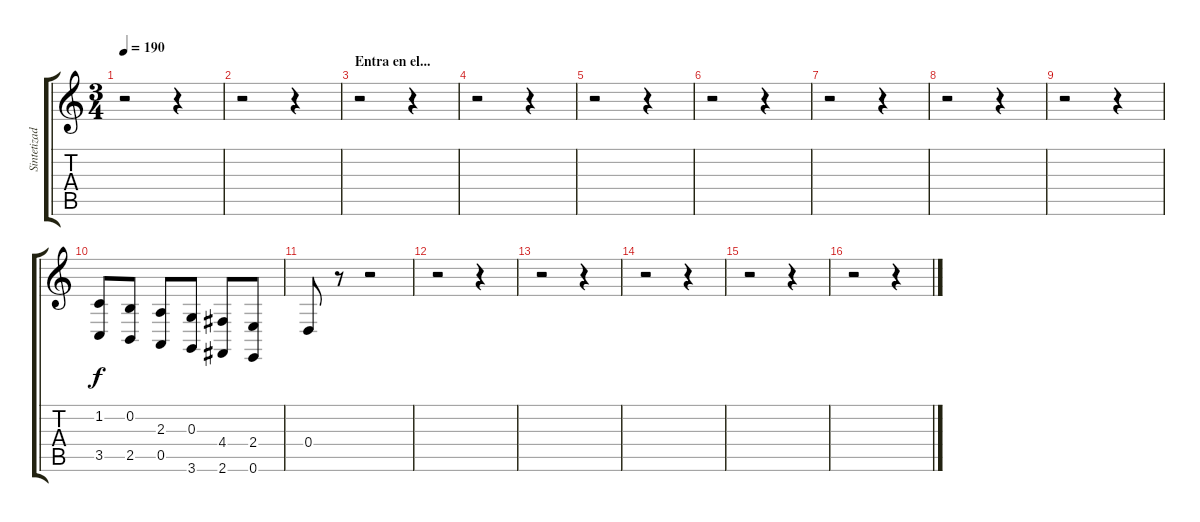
\track ("Sintetizador 1 Charly" "Sintetizad") {instrument lead1square}
\staff {score tabs}
\tuning (E4 B3 G3 D3 A2 E2) {hide}
\ts (3 4)
\tempo 190
\clef g2
\ks c
r.2{dy f} r.4 |
r.2 r.4 |
\section ("" "Entra en el...")
r.2 r.4 |
r.2 r.4 |
r.2 r.4 |
r.2 r.4 |
r.2 r.4 |
r.2 r.4 |
r.2 r.4 |
(1.2 3.5).8 (0.2 2.5).8 (2.3 0.5).8 (0.3 3.6).8 (4.4 2.6).8 (2.4 0.6).8 |
0.4.8 r.8 r.2 |
r.2 r.4 |
r.2 r.4 |
r.2 r.4 |
r.2 r.4 |
r.2 r.4
